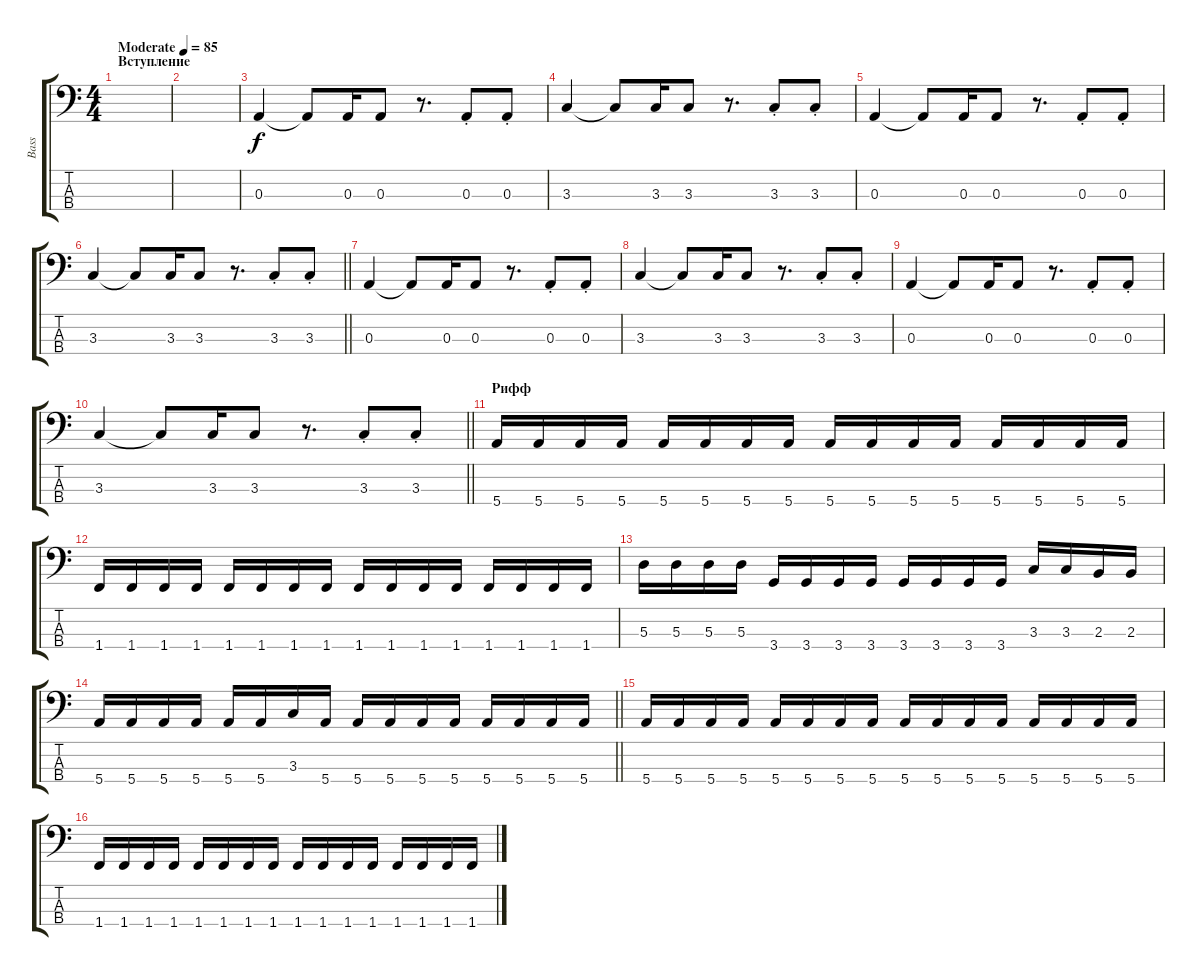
\track ("Bass" "Bass") {instrument slapbass2}
\staff {score tabs}
\tuning (G2 D2 A1 E1) {hide}
\ts (4 4)
\section ("" "Вступление")
\tempo (85 "Moderate")
\clef f4
\ks c
|
|
0.3.4 0.3{t}.8 0.3.16 0.3.8 r.8{d} 0.3{st}.8 0.3{st}.8 |
3.3.4 3.3{t}.8 3.3.16 3.3.8 r.8{d} 3.3{st}.8 3.3{st}.8 |
0.3.4 0.3{t}.8 0.3.16 0.3.8 r.8{d} 0.3{st}.8 0.3{st}.8 |
\barLineRight lightlight
3.3.4 3.3{t}.8 3.3.16 3.3.8 r.8{d} 3.3{st}.8 3.3{st}.8 |
0.3.4 0.3{t}.8 0.3.16 0.3.8 r.8{d} 0.3{st}.8 0.3{st}.8 |
3.3.4 3.3{t}.8 3.3.16 3.3.8 r.8{d} 3.3{st}.8 3.3{st}.8 |
0.3.4 0.3{t}.8 0.3.16 0.3.8 r.8{d} 0.3{st}.8 0.3{st}.8 |
\barLineRight lightlight
3.3.4 3.3{t}.8 3.3.16 3.3.8 r.8{d} 3.3{st}.8 3.3{st}.8 |
\section ("" "Рифф")
5.4.16 5.4.16 5.4.16 5.4.16 5.4.16 5.4.16 5.4.16 5.4.16 5.4.16 5.4.16 5.4.16 5.4.16 5.4.16 5.4.16 5.4.16 5.4.16 |
1.4.16 1.4.16 1.4.16 1.4.16 1.4.16 1.4.16 1.4.16 1.4.16 1.4.16 1.4.16 1.4.16 1.4.16 1.4.16 1.4.16 1.4.16 1.4.16 |
5.3.16 5.3.16 5.3.16 5.3.16 3.4.16 3.4.16 3.4.16 3.4.16 3.4.16 3.4.16 3.4.16 3.4.16 3.3.16 3.3.16 2.3.16 2.3.16 |
\barLineRight lightlight
5.4.16 5.4.16 5.4.16 5.4.16 5.4.16 5.4.16 3.3.16 5.4.16 5.4.16 5.4.16 5.4.16 5.4.16 5.4.16 5.4.16 5.4.16 5.4.16 |
5.4.16 5.4.16 5.4.16 5.4.16 5.4.16 5.4.16 5.4.16 5.4.16 5.4.16 5.4.16 5.4.16 5.4.16 5.4.16 5.4.16 5.4.16 5.4.16 |
1.4.16 1.4.16 1.4.16 1.4.16 1.4.16 1.4.16 1.4.16 1.4.16 1.4.16 1.4.16 1.4.16 1.4.16 1.4.16 1.4.16 1.4.16 1.4.16
